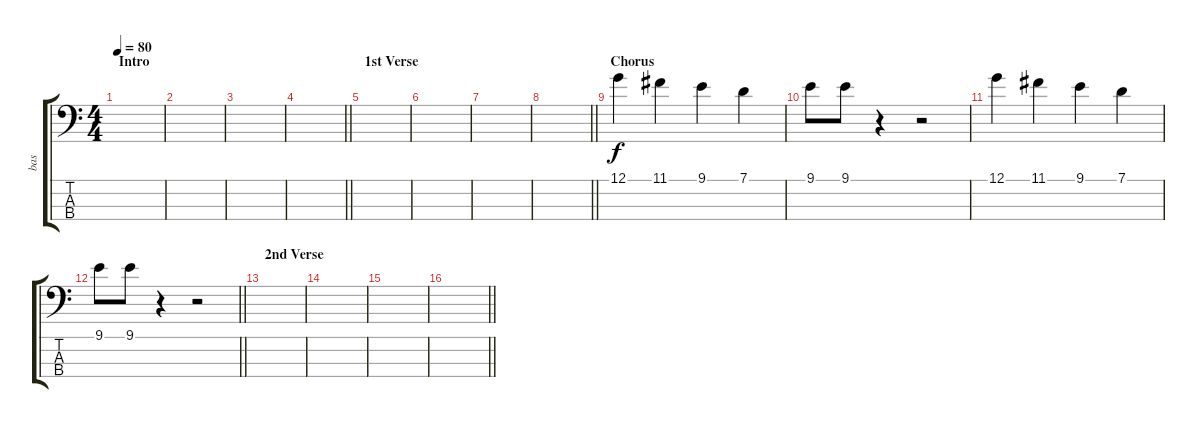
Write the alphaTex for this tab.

\track ("bas" "bas") {instrument electricbassfinger}
\staff {score tabs}
\tuning (G2 D2 A1 E1) {hide}
\ts (4 4)
\section ("" "Intro")
\tempo 80
\clef f4
\ks c
|
|
|
\barLineRight lightlight
|
\section ("" "1st Verse")
|
|
|
\barLineRight lightlight
|
\section ("" "Chorus")
12.1.4 11.1.4 9.1.4 7.1.4 |
9.1.8 9.1.8 r.4 r.2 |
12.1.4 11.1.4 9.1.4 7.1.4 |
\barLineRight lightlight
9.1.8 9.1.8 r.4 r.2 |
\section ("" "2nd Verse")
|
|
|
\barLineRight lightlight
